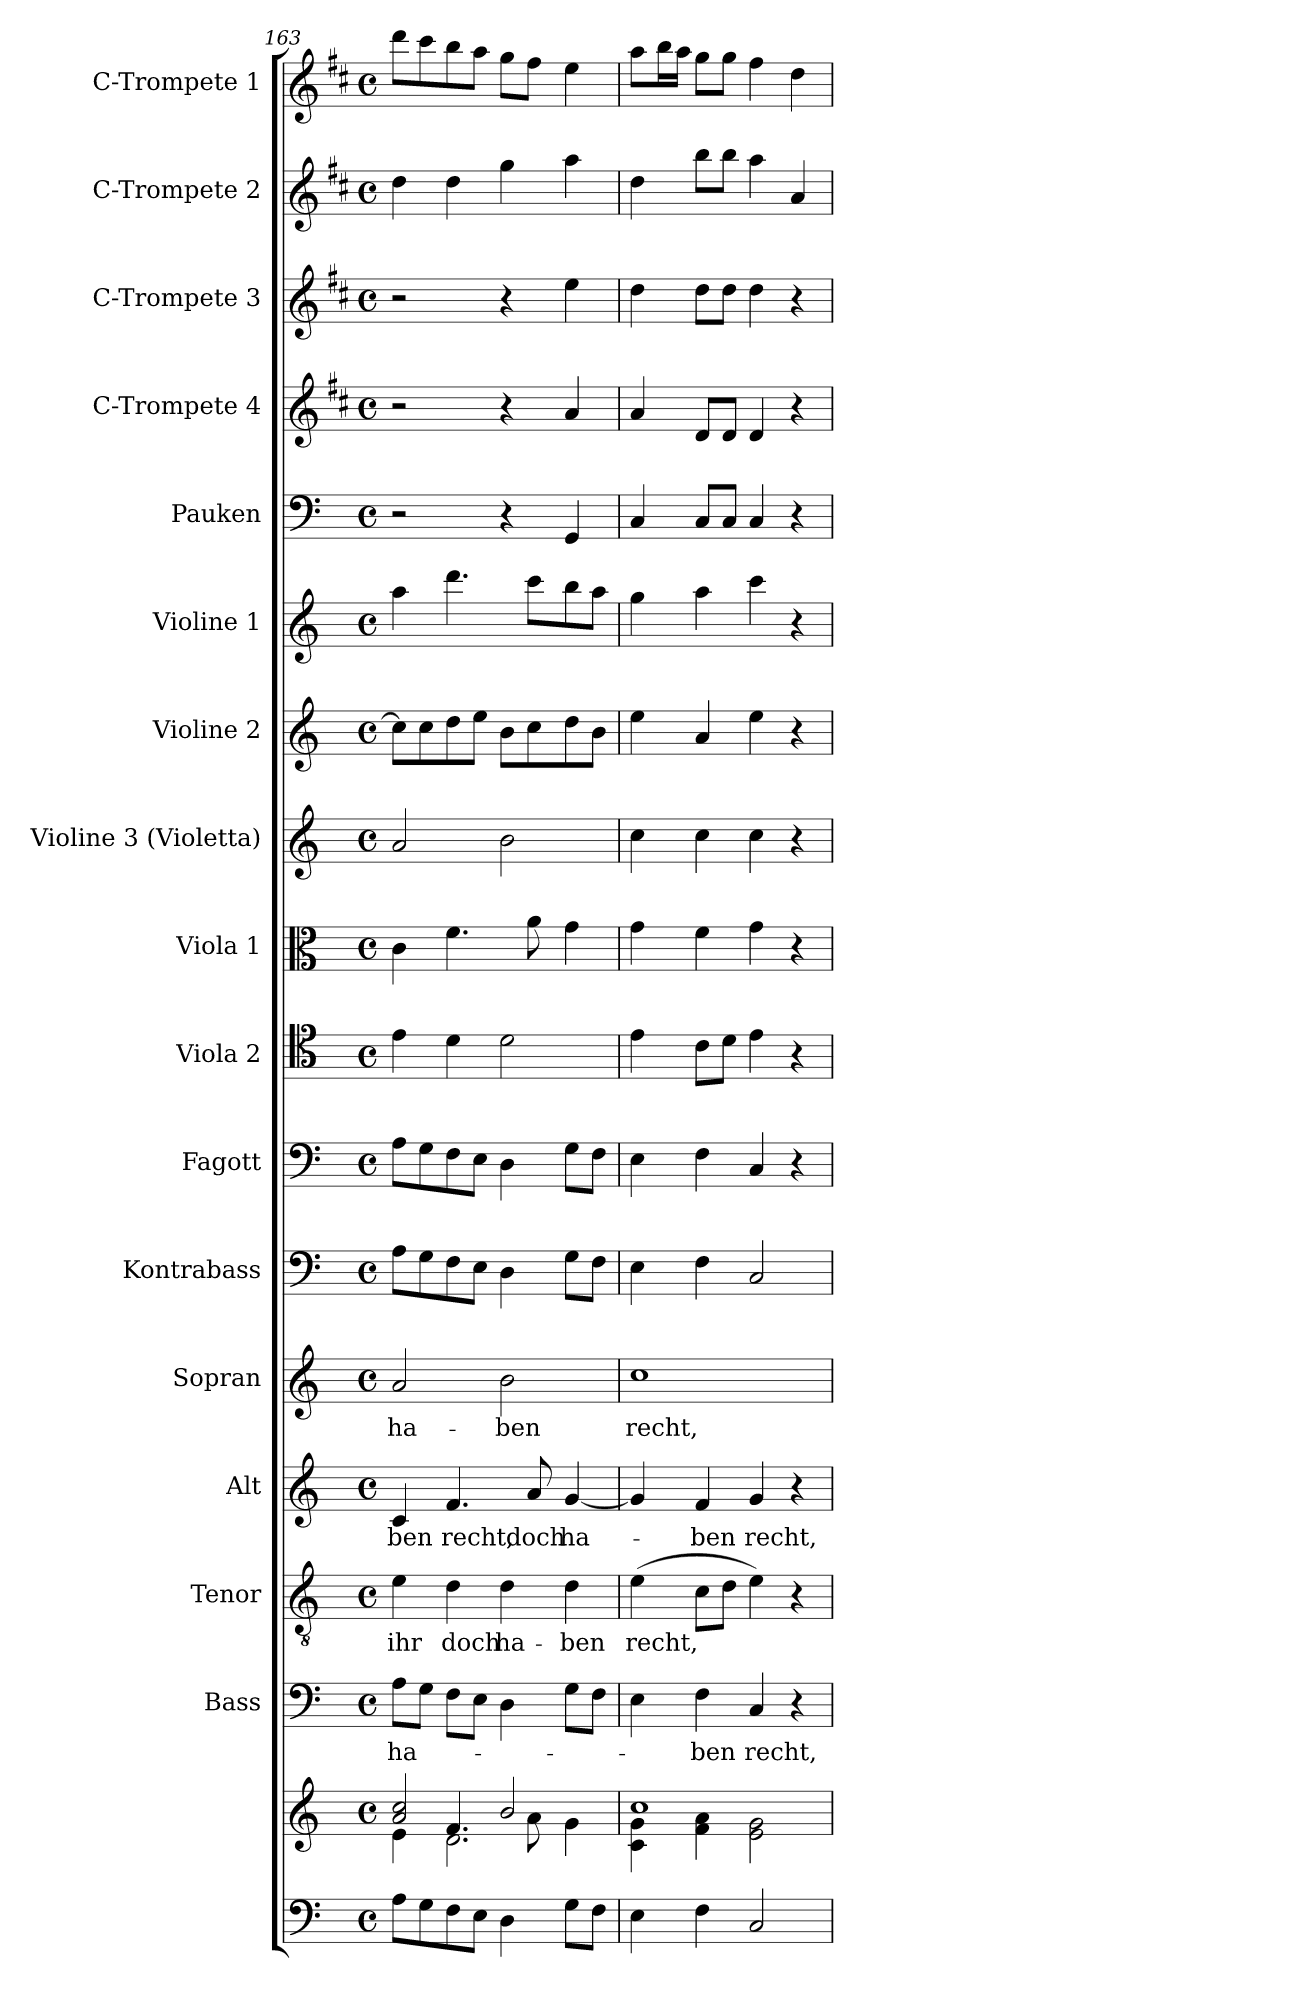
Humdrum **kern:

**kern	**kern	**kern	**text	**kern	**text	**kern	**text	**kern	**text	**kern	**kern	**kern	**kern	**kern	**kern	**kern	**kern	**kern	**kern	**kern	**kern
*part17	*part17	*part16	*part16	*part15	*part15	*part14	*part14	*part13	*part13	*part12	*part11	*part10	*part9	*part8	*part7	*part6	*part5	*part4	*part3	*part2	*part1
*staff18	*staff17	*staff16	*staff16	*staff15	*staff15	*staff14	*staff14	*staff13	*staff13	*staff12	*staff11	*staff10	*staff9	*staff8	*staff7	*staff6	*staff5	*staff4	*staff3	*staff2	*staff1
*	*	*I"Bass	*	*I"Tenor	*	*I"Alt	*	*I"Sopran	*	*I"Kontrabass	*I"Fagott	*I"Viola 2	*I"Viola 1	*I"Violine 3 (Violetta)	*I"Violine 2	*I"Violine 1	*I"Pauken	*I"C-Trompete 4	*I"C-Trompete 3	*I"C-Trompete 2	*I"C-Trompete 1
*	*	*I'B.	*	*I'T.	*	*I'A.	*	*I'S.	*	*I'Kb.	*I'Fg.	*I'Vla. 2	*I'Vla. 1	*I'Vl. 3	*I'Vl. 2	*I'Vl. 1	*I'Pk.	*I'C Trp. 4	*I'C Trp. 3	*I'C Trp. 2	*I'C Trp. 1
*clefF4	*clefG2	*clefF4	*	*clefGv2	*	*clefG2	*	*clefG2	*	*clefF4	*clefF4	*clefC4	*clefC3	*clefG2	*clefG2	*clefG2	*clefF4	*clefG2	*clefG2	*clefG2	*clefG2
*	*	*	*	*	*	*	*	*	*	*ITrd7c12	*	*	*	*	*	*	*	*ITrd1c2	*ITrd1c2	*ITrd1c2	*ITrd1c2
*k[]	*k[]	*k[]	*	*k[]	*	*k[]	*	*k[]	*	*k[]	*k[]	*k[]	*k[]	*k[]	*k[]	*k[]	*k[]	*k[]	*k[]	*k[]	*k[]
*C:	*C:	*C:	*	*C:	*	*C:	*	*C:	*	*C:	*C:	*C:	*C:	*C:	*C:	*C:	*C:	*C:	*C:	*C:	*C:
*M4/4	*M4/4	*M4/4	*	*M4/4	*	*M4/4	*	*M4/4	*	*M4/4	*M4/4	*M4/4	*M4/4	*M4/4	*M4/4	*M4/4	*M4/4	*M4/4	*M4/4	*M4/4	*M4/4
*met(c)	*met(c)	*met(c)	*	*met(c)	*	*met(c)	*	*met(c)	*	*met(c)	*met(c)	*met(c)	*met(c)	*met(c)	*met(c)	*met(c)	*met(c)	*met(c)	*met(c)	*met(c)	*met(c)
=163	=163	=163	=163	=163	=163	=163	=163	=163	=163	=163	=163	=163	=163	=163	=163	=163	=163	=163	=163	=163	=163
*	*^	*	*	*	*	*	*	*	*	*	*	*	*	*	*	*	*	*	*	*	*
*	*	*^	*	*	*	*	*	*	*	*	*	*	*	*	*	*	*	*	*	*	*	*
!	!	!	!	!	!LO:LY:b	!	!LO:LY:b	!	!LO:LY:b	!	!LO:LY:b	!	!	!	!	!	!	!	!	!	!	!	!
8A\L	2a/ 2cc/	4e\	4ryy	8A\L	ha-	4e\	ihr	4c/	-ben	2a/	ha-	8AA\L	8A\L	4e\	4c\	2a/	8cc\L]	4aa\	2r	2r	2r	4cc\	8ccc\L
8G\	.	.	.	8G\J	.	.	.	.	.	.	.	8GG\	8G\	.	.	.	8cc\	.	.	.	.	.	8bb\
!	!	!	!	!	!	!	!LO:LY:b	!	!LO:LY:b	!	!	!	!	!	!	!	!	!	!	!	!	!	!
8F\	.	4.f/	2.d\	8F\L	.	4d\	doch	4.f/	recht,	.	.	8FF\	8F\	4d\	4.f\	.	8dd\	4.ddd\	.	.	.	4cc\	8aa\
8E\J	.	.	.	8E\J	.	.	.	.	.	.	.	8EE\J	8E\J	.	.	.	8ee\J	.	.	.	.	.	8gg\J
!	!	!	!	!	!	!	!LO:LY:b	!	!	!	!LO:LY:b	!	!	!	!	!	!	!	!	!	!	!	!
4D\	2b/	.	.	4D\	.	4d\	ha-	.	.	2b\	-ben	4DD\	4D\	2d\	.	2b\	8b\L	.	4r	4r	4r	4ff\	8ff\L
!	!	!	!	!	!	!	!	!	!LO:LY:b	!	!	!	!	!	!	!	!	!	!	!	!	!	!
.	.	8a\	.	.	.	.	.	8a/	doch	.	.	.	.	.	8a\	.	8cc\	8ccc\L	.	.	.	.	8ee\J
!	!	!	!	!	!	!	!LO:LY:b	!	!LO:LY:b	!	!	!	!	!	!	!	!	!	!	!	!	!	!
8G\L	.	4g\	.	8G\L	.	4d\	-ben	[4g/	ha-	.	.	8GG\L	8G\L	.	4g\	.	8dd\	8bb\	4GG/	4g/	4dd\	4gg\	4dd\
8F\J	.	.	.	8F\J	.	.	.	.	.	.	.	8FF\J	8F\J	.	.	.	8b\J	8aa\J	.	.	.	.	.
*	*	*v	*v	*	*	*	*	*	*	*	*	*	*	*	*	*	*	*	*	*	*	*	*
=164	=164	=164	=164	=164	=164	=164	=164	=164	=164	=164	=164	=164	=164	=164	=164	=164	=164	=164	=164	=164	=164	=164
!	!	!	!	!	!	!LO:LY:b	!	!	!	!LO:LY:b	!	!	!	!	!	!	!	!	!	!	!	!
4E\	1cc	4c\ 4g\	4E\	.	(>4e\	recht,	4g/]	.	1cc	recht,	4EE\	4E\	4e\	4g\	4cc\	4ee\	4gg\	4C/	4g/	4cc\	4cc\	8gg\L
.	.	.	.	.	.	.	.	.	.	.	.	.	.	.	.	.	.	.	.	.	.	16aa\L
.	.	.	.	.	.	.	.	.	.	.	.	.	.	.	.	.	.	.	.	.	.	16gg\JJ
!	!	!	!	!LO:LY:b	!	!	!	!LO:LY:b	!	!	!	!	!	!	!	!	!	!	!	!	!	!
4F\	.	4f\ 4a\	4F\	-ben	8c\L	.	4f/	-ben	.	.	4FF\	4F\	8c\L	4f\	4cc\	4a/	4aa\	8C/L	8c/L	8cc\L	8aa\L	8ff\L
.	.	.	.	.	8d\J	.	.	.	.	.	.	.	8d\J	.	.	.	.	8C/J	8c/J	8cc\J	8aa\J	8ff\J
!	!	!	!	!LO:LY:b	!	!	!	!LO:LY:b	!	!	!	!	!	!	!	!	!	!	!	!	!	!
2C/	.	2e\ 2g\	4C/	recht,	4e\)	.	4g/	recht,	.	.	2CC/	4C/	4e\	4g\	4cc\	4ee\	4ccc\	4C/	4c/	4cc\	4gg\	4ee\
.	.	.	4r	.	4r	.	4r	.	.	.	.	4r	4r	4r	4r	4r	4r	4r	4r	4r	4g/	4cc\
*	*v	*v	*	*	*	*	*	*	*	*	*	*	*	*	*	*	*	*	*	*	*	*
=	=	=	=	=	=	=	=	=	=	=	=	=	=	=	=	=	=	=	=	=	=
*-	*-	*-	*-	*-	*-	*-	*-	*-	*-	*-	*-	*-	*-	*-	*-	*-	*-	*-	*-	*-	*-
